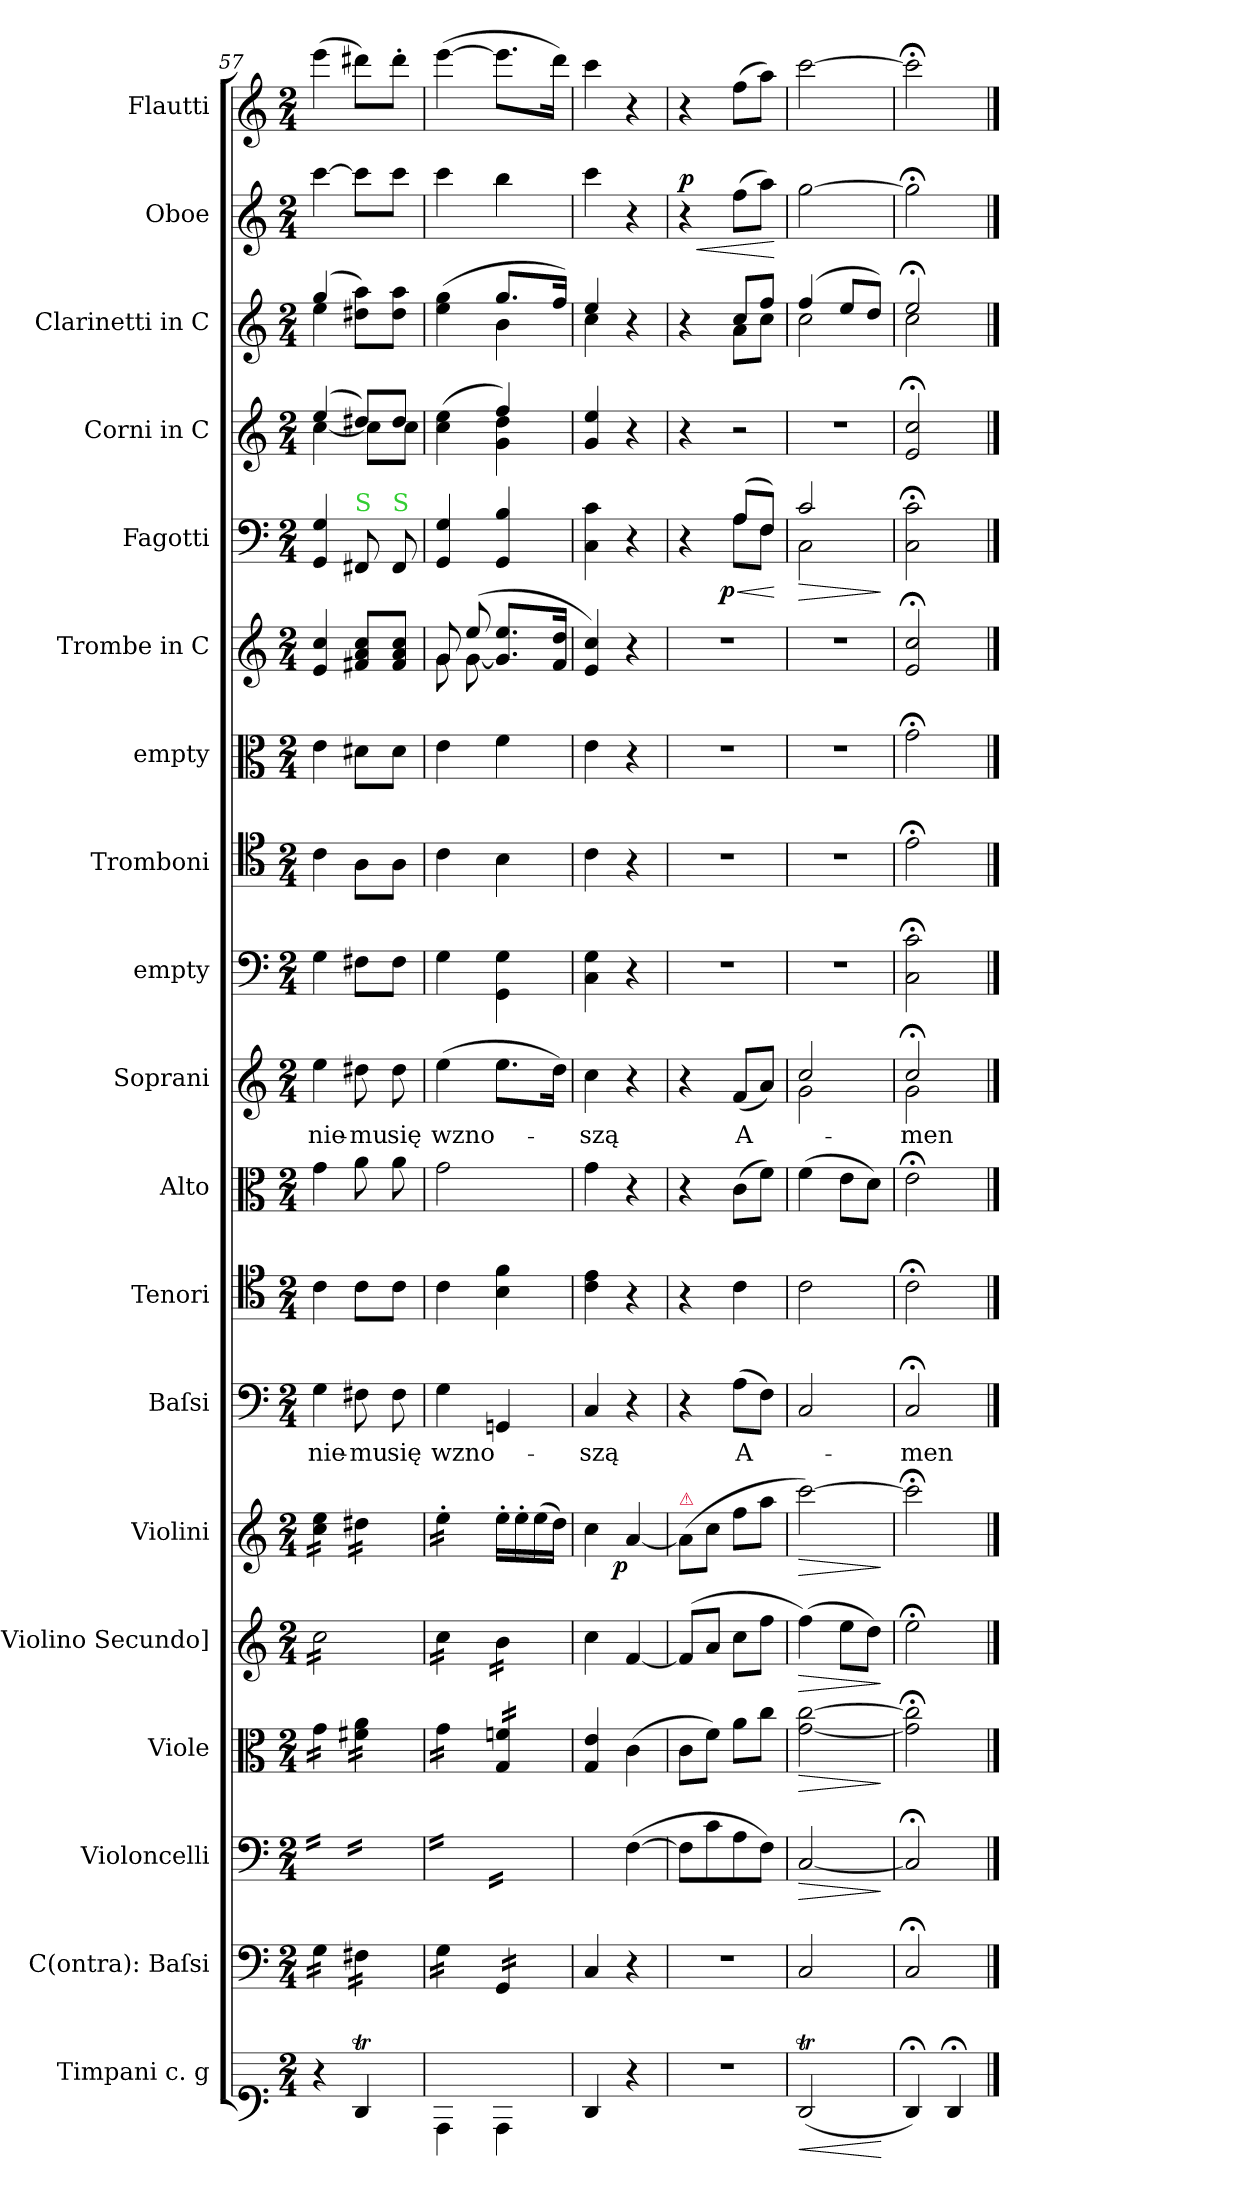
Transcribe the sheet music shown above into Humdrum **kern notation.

**kern	**dynam	**kern	**kern	**dynam	**kern	**dynam	**kern	**dynam	**kern	**dynam	**kern	**text	**kern	**kern	**kern	**text	**kern	**kern	**kern	**kern	**kern	**dynam	**kern	**kern	**kern	**dynam	**kern
*part19	*part19	*part18	*part17	*part17	*part16	*part16	*part15	*part15	*part14	*part14	*part13	*part13	*part12	*part11	*part10	*part10	*part9	*part8	*part7	*part6	*part5	*part5	*part4	*part3	*part2	*part2	*part1
*staff19	*staff19	*staff18	*staff17	*staff17	*staff16	*staff16	*staff15	*staff15	*staff14	*staff14	*staff13	*staff13	*staff12	*staff11	*staff10	*staff10	*staff9	*staff8	*staff7	*staff6	*staff5	*staff5	*staff4	*staff3	*staff2	*staff2	*staff1
*I"Timpani c. g	*	*I"C(ontra): Baſsi	*I"Violoncelli	*	*I"Viole	*	*I"[Violino Secundo]	*	*I"Violini	*	*I"Baſsi	*	*I"Tenori	*I"Alto	*I"Soprani	*	*I"empty	*I"Tromboni	*I"empty	*I"Trombe in C	*I"Fagotti	*	*I"Corni in C	*I"Clarinetti in C	*I"Oboe	*	*I"Flautti
*I'timp	*	*I'cb	*I'vlc	*	*I'vla	*	*I'vl 2	*	*I'vl 1	*	*I'B	*	*I'T	*I'A	*I'S	*	*I'trb 3	*I'trb 2	*I'trb 1	*I'tr in C	*I'fag	*	*I'cor in C	*I'cl in C	*I'ob	*	*I'fl
*clefF1	*	*clefF4	*clefF4	*	*clefC3	*	*clefG2	*	*clefG2	*	*clefF4	*	*clefC4	*clefC3	*clefG2	*	*clefF4	*clefC4	*clefC3	*clefG2	*clefF4	*	*clefG2	*clefG2	*clefG2	*	*clefG2
*k[]	*	*k[]	*k[]	*	*k[]	*	*k[]	*	*k[]	*	*k[]	*	*k[]	*k[]	*k[]	*	*k[]	*k[]	*k[]	*k[]	*k[]	*	*k[]	*k[]	*k[]	*	*k[]
*C:	*	*C:	*C:	*	*C:	*	*C:	*	*C:	*	*C:	*	*C:	*C:	*C:	*	*C:	*C:	*C:	*C:	*C:	*	*C:	*C:	*C:	*	*C:
*M2/4	*	*M2/4	*M2/4	*	*M2/4	*	*M2/4	*	*M2/4	*	*M2/4	*	*M2/4	*M2/4	*M2/4	*	*M2/4	*M2/4	*M2/4	*M2/4	*M2/4	*	*M2/4	*M2/4	*M2/4	*	*M2/4
=57	=57	=57	=57	=57	=57	=57	=57	=57	=57	=57	=57	=57	=57	=57	=57	=57	=57	=57	=57	=57	=57	=57	=57	=57	=57	=57	=57
*	*	*	*	*	*	*	*	*	*	*	*	*	*	*	*	*	*	*	*	*	*	*	*^	*^	*	*	*
*	*	*tremolo	*	*	*	*	*	*	*	*	*	*	*	*	*	*	*	*	*	*	*	*	*	*	*	*	*	*	*
*	*	*	*tremolo	*	*	*	*	*	*	*	*	*	*	*	*	*	*	*	*	*	*	*	*	*	*	*	*	*	*
*	*	*	*	*	*tremolo	*	*	*	*	*	*	*	*	*	*	*	*	*	*	*	*	*	*	*	*	*	*	*	*
*	*	*	*	*	*	*	*tremolo	*	*	*	*	*	*	*	*	*	*	*	*	*	*	*	*	*	*	*	*	*	*
*	*	*	*	*	*	*	*	*	*tremolo	*	*	*	*	*	*	*	*	*	*	*	*	*	*	*	*	*	*	*	*
4r	.	16G\LL	16G\yyLL	.	16g\LL	.	16cc\LL	.	16cc\ 16ee\LL	.	4G\	nie-	4c\	4g\	4ee\	nie-	4G\	4c\	4e\	4e/ 4cc/	4GG/ 4G/	.	(>4ee/	[4cc\	(>4gg/	4ee\	[4ccc\	.	(>4eee\
.	.	16G\	16G\yy	.	16g\	.	16cc\	.	16cc\ 16ee\	.	.	.	.	.	.	.	.	.	.	.	.	.	.	.	.	.	.	.	.
.	.	16G\	16G\yy	.	16g\	.	16cc\	.	16cc\ 16ee\	.	.	.	.	.	.	.	.	.	.	.	.	.	.	.	.	.	.	.	.
.	.	16G\JJ	16G\yyJJ	.	16g\JJ	.	16cc\	.	16cc\ 16ee\JJ	.	.	.	.	.	.	.	.	.	.	.	.	.	.	.	.	.	.	.	.
!	!	!	!	!	!	!	!	!	!	!	!	!	!	!	!	!	!	!	!	!	!LO:TX:a:color=limegreen:t=S	!	!	!	!	!	!	!	!
4CT/	.	16F#X\LL	16F#X\yyLL	.	16f#X\ 16a\LL	.	16cc\	.	16dd#X\LL	.	8F#X\	-mu	8c\L	8a\	8dd#X\	-mu	8F#X\L	8A\L	8d#X\L	8f#X/ 8a/ 8cc/L	8FF#X	.	8dd#X/L)	8cc\L]	8dd#X\ 8aa\L)	4ryy	8ccc\L]	.	8ddd#X\L)
.	.	16F#X\	16F#X\yy	.	16f#X\ 16a\	.	16cc\	.	16dd#X\	.	.	.	.	.	.	.	.	.	.	.	.	.	.	.	.	.	.	.	.
!	!	!	!	!	!	!	!	!	!	!	!	!	!	!	!	!	!	!	!	!	!LO:TX:a:color=limegreen:t=S	!	!	!	!	!	!	!	!
.	.	16F#X\	16F#X\yy	.	16f#X\ 16a\	.	16cc\	.	16dd#X\	.	8F#\	się	8c\J	8a\	8dd#\	się	8F#\J	8A\J	8d#\J	8f#/ 8a/ 8cc/J	8FF#	.	8dd#/J	8cc\J	8dd#\ 8aa\J	.	8ccc\J	.	8ddd#'>\J
.	.	16F#X\JJ	16F#X\yyJJ	.	16f#X\ 16a\JJ	.	16cc\JJ	.	16dd#X\JJ	.	.	.	.	.	.	.	.	.	.	.	.	.	.	.	.	.	.	.	.
=58	=58	=58	=58	=58	=58	=58	=58	=58	=58	=58	=58	=58	=58	=58	=58	=58	=58	=58	=58	=58	=58	=58	=58	=58	=58	=58	=58	=58	=58
*	*	*	*	*	*	*	*	*	*	*	*	*	*	*	*	*	*	*	*	*^	*	*	*	*	*	*	*	*	*
4GG\	.	16G\LL	16G\yyLL	.	16g\LL	.	16cc\LL	.	16ee'>\LL	.	4G\	wzno-	4c\	2g\	(>4ee\	wzno-	4G\	4c\	4e\	8g/	8g\	4GG/ 4G/	.	(>4cc\ 4ee\	4ryy	(>4ee\ 4gg\	4ryy	4ccc\	.	(>[4eee\
.	.	16G\	16G\yy	.	16g\	.	16cc\	.	16ee'>\	.	.	.	.	.	.	.	.	.	.	.	.	.	.	.	.	.	.	.	.	.
.	.	16G\	16G\yy	.	16g\	.	16cc\	.	16ee'>\	.	.	.	.	.	.	.	.	.	.	(>8ee/	[<8g\	.	.	.	.	.	.	.	.	.
.	.	16G\JJ	16G\yyJJ	.	16g\JJ	.	16cc\JJ	.	16ee'>\JJ	.	.	.	.	.	.	.	.	.	.	.	.	.	.	.	.	.	.	.	.	.
*	*	*	*	*	*	*	*	*	*Xtremolo	*	*	*	*	*	*	*	*	*	*	*	*	*	*	*	*	*	*	*	*	*
4GG\	.	16GG/LL	16GG/yyLL	.	16G/ 16fn/LL	.	16b\LL	.	16ee'>\LL	.	4GGn/	.	4B\ 4f\	.	8.ee\L	.	4GG\ 4G\	4B\	4f\	8.g]/ 8.ee/L	8.ryy	4GG/ 4B/	.	4ff/)	4g\ 4dd\	8.gg/L	4b\	4bb\	.	8.eee\L]
.	.	16GG/	16GG/yy	.	16G/ 16fn/	.	16b\	.	16ee'>\	.	.	.	.	.	.	.	.	.	.	.	.	.	.	.	.	.	.	.	.	.
.	.	16GG/	16GG/yy	.	16G/ 16fn/	.	16b\	.	(>16ee\	.	.	.	.	.	.	.	.	.	.	.	.	.	.	.	.	.	.	.	.	.
.	.	16GG/JJ	16GG/yyJJ	.	16G/ 16fn/JJ	.	16b\JJ	.	16dd\JJ)	.	.	.	.	.	16dd\Jk)	.	.	.	.	16f/ 16dd/Jk	16ryy	.	.	.	.	16ff/Jk)	.	.	.	16ddd\Jk)
*	*	*	*	*	*	*	*Xtremolo	*	*	*	*	*	*	*	*	*	*	*	*	*	*	*	*	*	*	*	*	*	*	*
*	*	*	*	*	*Xtremolo	*	*	*	*	*	*	*	*	*	*	*	*	*	*	*	*	*	*	*	*	*	*	*	*	*
*	*	*	*Xtremolo	*	*	*	*	*	*	*	*	*	*	*	*	*	*	*	*	*	*	*	*	*	*	*	*	*	*	*
*	*	*Xtremolo	*	*	*	*	*	*	*	*	*	*	*	*	*	*	*	*	*	*	*	*	*	*	*	*	*	*	*	*
*	*	*	*	*	*	*	*	*	*	*	*	*	*	*	*	*	*	*	*	*v	*v	*	*	*v	*v	*	*	*	*	*
=59	=59	=59	=59	=59	=59	=59	=59	=59	=59	=59	=59	=59	=59	=59	=59	=59	=59	=59	=59	=59	=59	=59	=59	=59	=59	=59	=59	=59
4C/	.	4C/	4C/yy	.	4G/ 4e/	.	4cc\	.	4cc\	.	4C/	-szą	4c\ 4e\	4g\	4cc\	-szą	4C\ 4G\	4c\	4e\	4e/ 4cc/)	4C\ 4c\	.	4g/ 4ee/	4ee/	4cc\	4ccc\	.	4ccc\
!	!	!	!	!	!	!	!	!	!	!LO:DY:b:rj	!	!	!	!	!	!	!	!	!	!	!	!	!	!	!	!	!	!
4r	.	4r	(>[4F\	.	(>4c\	.	[4f/	.	[4a/	p	4r	.	4r	4r	4r	.	4r	4r	4r	4r	4r	.	4r	4r	4ryy	4r	.	4r
=60	=60	=60	=60	=60	=60	=60	=60	=60	=60	=60	=60	=60	=60	=60	=60	=60	=60	=60	=60	=60	=60	=60	=60	=60	=60	=60	=60	=60
*	*	*	*	*	*	*	*	*	*	*	*	*	*	*	*	*	*	*	*	*	*^	*	*	*	*	*	*	*
!	!	!	!	!	!	!	!	!	!LO:TX:a:color=crimson:t=⚠	!	!	!	!	!	!	!	!	!	!	!	!	!	!	!	!	!	!	!	!
!	!	!	!	!	!	!	!	!	!	!	!	!	!	!	!	!	!	!	!	!	!	!	!	!	!	!	!	!LO:HP:b	!
!	!	!	!	!	!	!	!	!	!	!	!	!	!	!	!	!	!	!	!	!	!	!	!	!	!	!	!	!LO:DY:n=1:a	!
2r	.	2r	8F\L]	.	8c\L	.	(>8f/L]	.	(>8a\L]	.	4r	.	4r	4r	4r	.	2r	2r	2r	2r	4r	4ryy	.	4r	4r	4ryy	4r	< p	4r
.	.	.	8c\	.	8f\J)	.	8a/J	.	8cc\J	.	.	.	.	.	.	.	.	.	.	.	.	.	.	.	.	.	.	.	.
!	!	!	!	!	!	!	!	!	!	!	!	!	!	!	!	!	!	!	!	!	!	!	!LO:HP:b	!LO:N:vis=2	!	!	!	!	!
!	!	!	!	!	!	!	!	!	!	!	!	!	!	!	!	!	!	!	!	!	!	!	!LO:DY:n=1:b:rj	!	!	!	!	!	!
.	.	.	8A\	.	8a\L	.	8cc\L	.	8ff\L	.	(>8A\L	A-	4c\	(>8c\L	(<8f/L	A-	.	.	.	.	(>8A/L	8A\L	< p	4r	8cc/L	8a\L	(>8ff\L	.	(>8ff\L
.	.	.	8F\J)	.	8cc\J	.	8ff\J	.	8aa\J	.	8F\J)	.	.	8f\J)	8a/J)	.	.	.	.	.	8F/J)	8F\J	.	.	8ff/J	8cc\J	8aa\J)	.	8aa\J)
*	*	*	*	*	*	*	*	*	*	*	*	*	*	*	*	*	*	*	*	*	*v	*v	*	*	*v	*v	*	*	*
.	.	.	.	.	.	.	.	.	.	.	.	.	.	.	.	.	.	.	.	.	.	[	.	.	.	[	.
=61	=61	=61	=61	=61	=61	=61	=61	=61	=61	=61	=61	=61	=61	=61	=61	=61	=61	=61	=61	=61	=61	=61	=61	=61	=61	=61	=61
!	!LO:HP:b	!	!	!LO:HP:b	!	!LO:HP:b	!	!LO:HP:b	!	!LO:HP:b	!	!	!	!	!	!	!	!	!	!	!	!LO:HP:b	!	!	!	!	!
*	*	*	*	*	*	*	*	*	*	*	*	*	*	*	*^	*	*	*	*	*	*^	*	*	*^	*	*	*
(>2CT/	<	2C/	[2C/	>	[2g\ [2cc\	>	(>4ff\)	>	[2ccc\)	>	2C/	.	2c\	(>4f\	2cc/	2g\	.	2r	2r	2r	2r	2c/	2C\	>	2r	(4ff/	2cc\	[2gg\	.	[2ccc\
.	.	.	.	.	.	.	8ee\L	.	.	.	.	.	.	8e\L	.	.	.	.	.	.	.	.	.	.	.	8ee/L	.	.	.	.
.	.	.	.	.	.	.	8dd\J)	.	.	.	.	.	.	8d\J)	.	.	.	.	.	.	.	.	.	.	.	8dd/J)	.	.	.	.
*	*	*	*	*	*	*	*	*	*	*	*	*	*	*	*v	*v	*	*	*	*	*	*v	*v	*	*	*v	*v	*	*	*
.	[	.	.	]	.	]	.	]	.	]	.	.	.	.	.	.	.	.	.	.	.	]	.	.	.	.	.
=62	=62	=62	=62	=62	=62	=62	=62	=62	=62	=62	=62	=62	=62	=62	=62	=62	=62	=62	=62	=62	=62	=62	=62	=62	=62	=62	=62
*	*	*	*	*	*	*	*	*	*	*	*	*	*	*	*^	*	*	*	*	*	*	*	*	*^	*	*	*
4C;</)	.	2C;</	2C;</]	.	2g];\ 2cc];\	.	2ee;\	.	2ccc;\]	.	2C;</	-men	2c;<\	2e;<\	2cc;</	2g\	-men	2C;<\ 2c;<\	2e;<\	2g;<\	2e;</ 2cc;</	2C;<\ 2c;<\	.	2e;</ 2cc;</	2ee;</	2cc\	2gg;<\]	.	2ccc;<\]
4C;</	.	.	.	.	.	.	.	.	.	.	.	.	.	.	.	.	.	.	.	.	.	.	.	.	.	.	.	.	.
*	*	*	*	*	*	*	*	*	*	*	*	*	*	*	*v	*v	*	*	*	*	*	*	*	*	*v	*v	*	*	*
==	==	==	==	==	==	==	==	==	==	==	==	==	==	==	==	==	==	==	==	==	==	==	==	==	==	==	==
*-	*-	*-	*-	*-	*-	*-	*-	*-	*-	*-	*-	*-	*-	*-	*-	*-	*-	*-	*-	*-	*-	*-	*-	*-	*-	*-	*-
